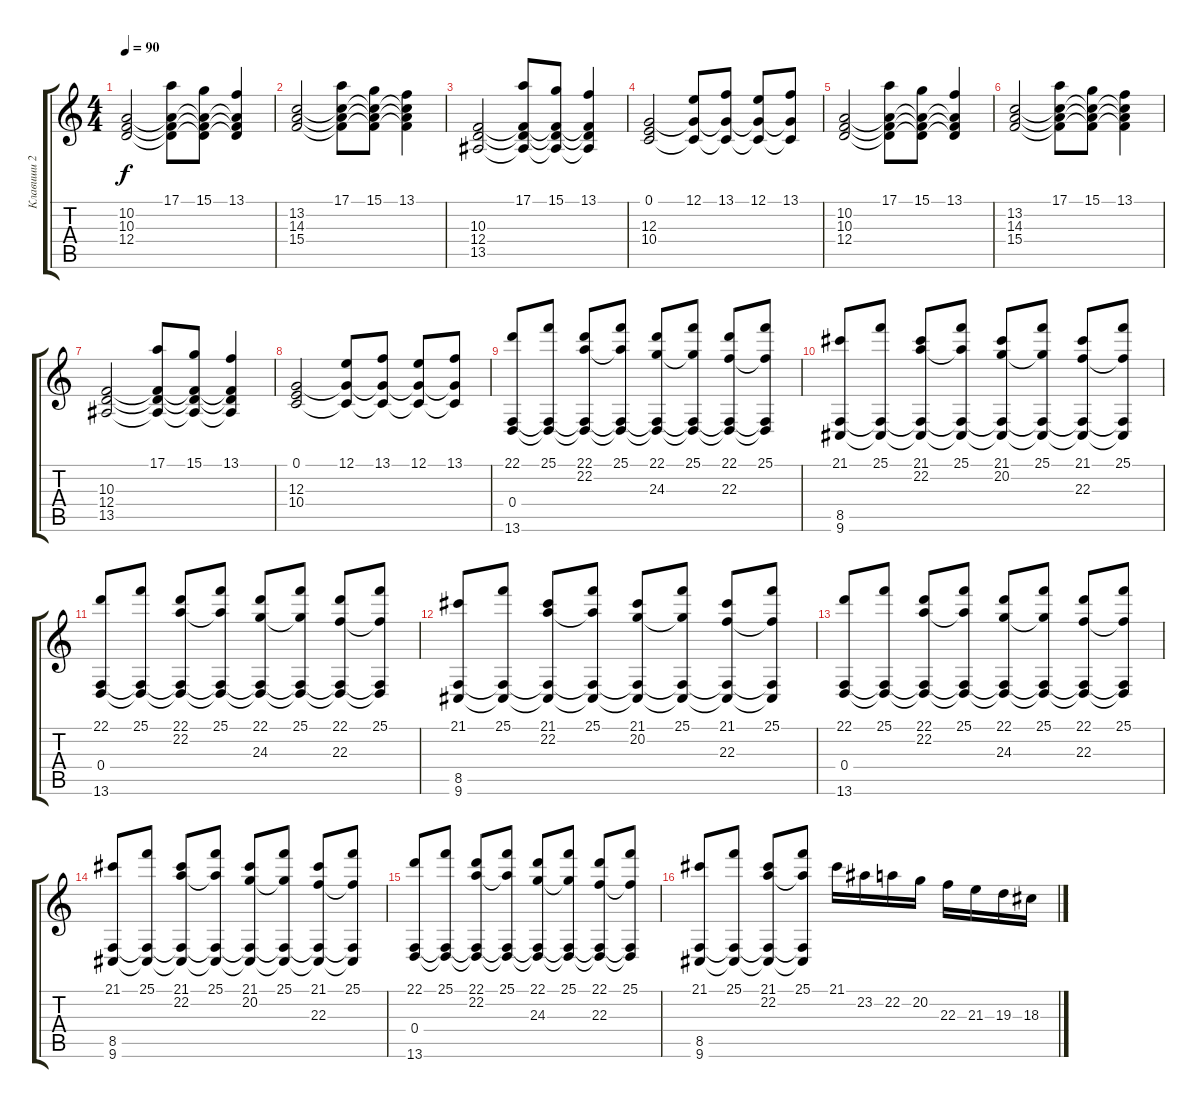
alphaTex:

\track ("Клавиши 2" "Клавиши 2") {instrument electricgrandpiano}
\staff {score tabs}
\tuning (E4 B3 G3 D3 A2 E2) {hide}
\ts (4 4)
\tempo 90
\clef g2
\ks c
(10.2 10.3 12.4).2{dy f volume 16 instrument electricgrandpiano} (17.1 10.2{t} 10.3{t} 12.4{t}).8 (15.1 10.2{t} 10.3{t} 12.4{t}).8 (13.1 10.2{t} 10.3{t} 12.4{t}).4 |
(13.2 14.3 15.4).2 (17.1 13.2{t} 14.3{t} 15.4{t}).8 (15.1 13.2{t} 14.3{t} 15.4{t}).8 (13.1 13.2{t} 14.3{t} 15.4{t}).4 |
(10.3 12.4 13.5).2 (17.1 10.3{t} 12.4{t} 13.5{t}).8 (15.1 10.3{t} 12.4{t} 13.5{t}).8 (13.1 10.3{t} 12.4{t} 13.5{t}).4 |
(0.1 12.3 10.4).2 (12.1 12.3{t} 10.4{t}).8 (13.1 12.3{t} 10.4{t}).8 (12.1 12.3{t} 10.4{t}).8 (13.1 12.3{t} 10.4{t}).8 |
(10.2 10.3 12.4).2 (17.1 10.2{t} 10.3{t} 12.4{t}).8 (15.1 10.2{t} 10.3{t} 12.4{t}).8 (13.1 10.2{t} 10.3{t} 12.4{t}).4 |
(13.2 14.3 15.4).2 (17.1 13.2{t} 14.3{t} 15.4{t}).8 (15.1 13.2{t} 14.3{t} 15.4{t}).8 (13.1 13.2{t} 14.3{t} 15.4{t}).4 |
(10.3 12.4 13.5).2 (17.1 10.3{t} 12.4{t} 13.5{t}).8 (15.1 10.3{t} 12.4{t} 13.5{t}).8 (13.1 10.3{t} 12.4{t} 13.5{t}).4 |
(0.1 12.3 10.4).2 (12.1 12.3{t} 10.4{t}).8 (13.1 12.3{t} 10.4{t}).8 (12.1 12.3{t} 10.4{t}).8 (13.1 12.3{t} 10.4{t}).8 |
(22.1 0.4 13.6).8 (25.1 0.4{t} 13.6{t}).8 (22.1 22.2 0.4{t} 13.6{t}).8 (25.1 22.2{t} 0.4{t} 13.6{t}).8 (22.1 24.3 0.4{t} 13.6{t}).8 (25.1 24.3{t} 0.4{t} 13.6{t}).8 (22.1 22.3 0.4{t} 13.6{t}).8 (25.1 22.3{t} 0.4{t} 13.6{t}).8 |
(21.1 8.5 9.6).8 (25.1 8.5{t} 9.6{t}).8 (21.1 22.2 8.5{t} 9.6{t}).8 (25.1 22.2{t} 8.5{t} 9.6{t}).8 (21.1 20.2 8.5{t} 9.6{t}).8 (25.1 20.2{t} 8.5{t} 9.6{t}).8 (21.1 22.3 8.5{t} 9.6{t}).8 (25.1 22.3{t} 8.5{t} 9.6{t}).8 |
(22.1 0.4 13.6).8 (25.1 0.4{t} 13.6{t}).8 (22.1 22.2 0.4{t} 13.6{t}).8 (25.1 22.2{t} 0.4{t} 13.6{t}).8 (22.1 24.3 0.4{t} 13.6{t}).8 (25.1 24.3{t} 0.4{t} 13.6{t}).8 (22.1 22.3 0.4{t} 13.6{t}).8 (25.1 22.3{t} 0.4{t} 13.6{t}).8 |
(21.1 8.5 9.6).8 (25.1 8.5{t} 9.6{t}).8 (21.1 22.2 8.5{t} 9.6{t}).8 (25.1 22.2{t} 8.5{t} 9.6{t}).8 (21.1 20.2 8.5{t} 9.6{t}).8 (25.1 20.2{t} 8.5{t} 9.6{t}).8 (21.1 22.3 8.5{t} 9.6{t}).8 (25.1 22.3{t} 8.5{t} 9.6{t}).8 |
(22.1 0.4 13.6).8 (25.1 0.4{t} 13.6{t}).8 (22.1 22.2 0.4{t} 13.6{t}).8 (25.1 22.2{t} 0.4{t} 13.6{t}).8 (22.1 24.3 0.4{t} 13.6{t}).8 (25.1 24.3{t} 0.4{t} 13.6{t}).8 (22.1 22.3 0.4{t} 13.6{t}).8 (25.1 22.3{t} 0.4{t} 13.6{t}).8 |
(21.1 8.5 9.6).8 (25.1 8.5{t} 9.6{t}).8 (21.1 22.2 8.5{t} 9.6{t}).8 (25.1 22.2{t} 8.5{t} 9.6{t}).8 (21.1 20.2 8.5{t} 9.6{t}).8 (25.1 20.2{t} 8.5{t} 9.6{t}).8 (21.1 22.3 8.5{t} 9.6{t}).8 (25.1 22.3{t} 8.5{t} 9.6{t}).8 |
(22.1 0.4 13.6).8 (25.1 0.4{t} 13.6{t}).8 (22.1 22.2 0.4{t} 13.6{t}).8 (25.1 22.2{t} 0.4{t} 13.6{t}).8 (22.1 24.3 0.4{t} 13.6{t}).8 (25.1 24.3{t} 0.4{t} 13.6{t}).8 (22.1 22.3 0.4{t} 13.6{t}).8 (25.1 22.3{t} 0.4{t} 13.6{t}).8 |
(21.1 8.5 9.6).8 (25.1 8.5{t} 9.6{t}).8 (21.1 22.2 8.5{t} 9.6{t}).8 (25.1 22.2{t} 8.5{t} 9.6{t}).8 21.1.16 23.2.16 22.2.16 20.2.16 22.3.16 21.3.16 19.3.16 18.3.16
